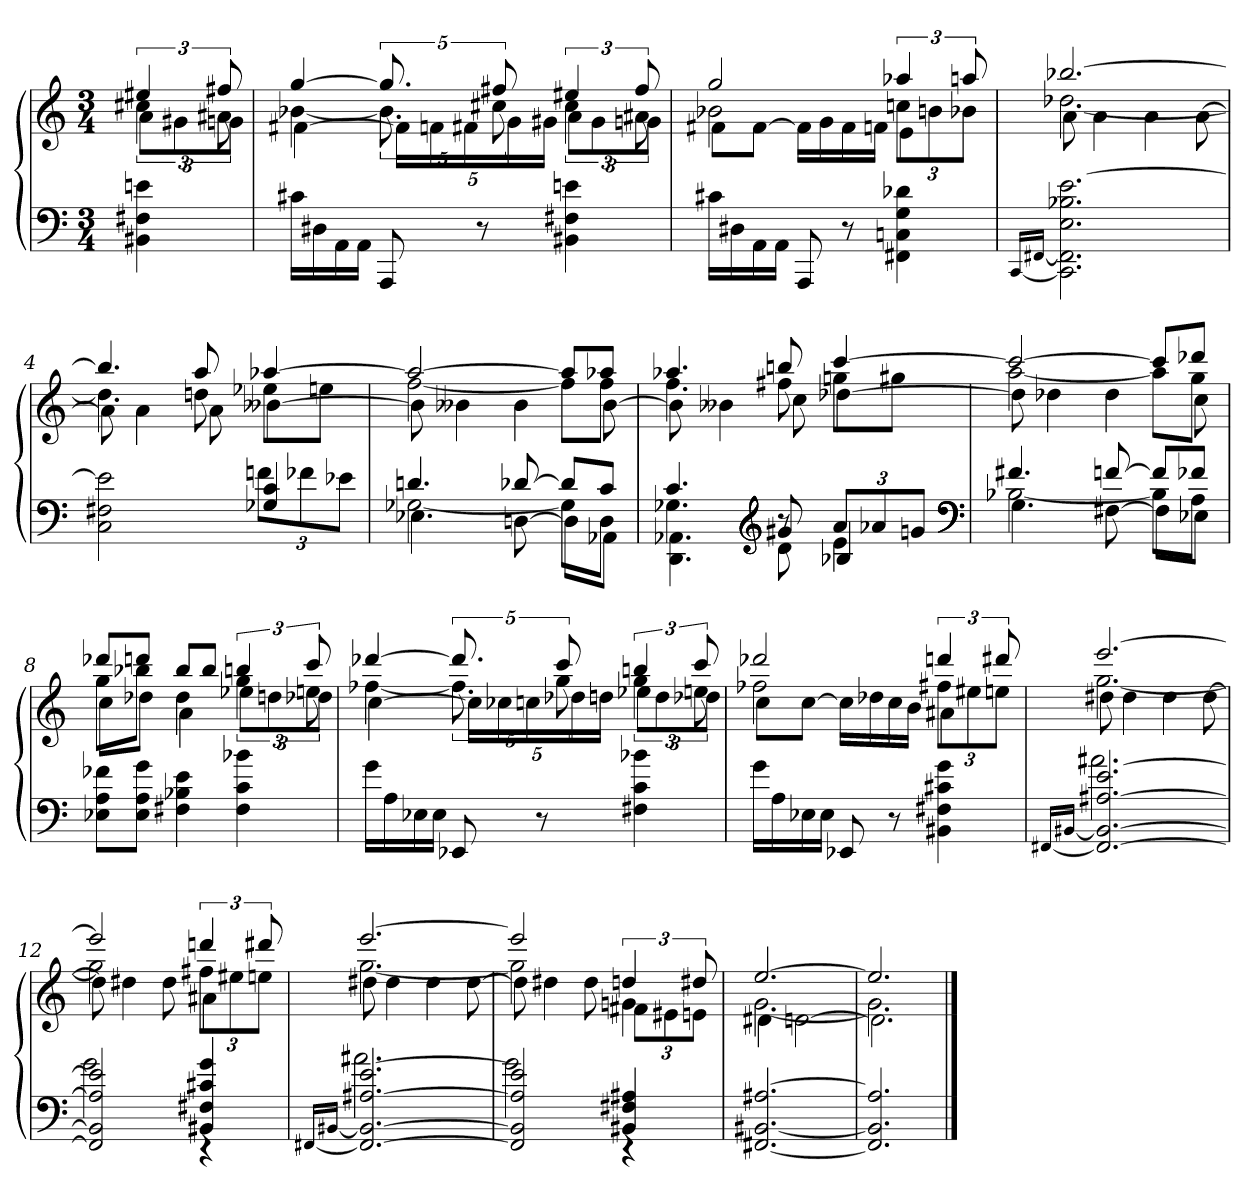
**kern	**kern
*part1	*part1
*staff2	*staff1
*clefF4	*clefG2
*k[]	*k[]
*M3/4	*M3/4
=	=
*	*^
*	*	*^
4BB#X 4F#X 4en	6ee#X	6cc#X	12a\L
.	.	.	12g#X\
.	12ff#X	12a#X	12gn\J
=1	=1	=1	=1
16c#XLL	[4gg	[4b-X	[4f#X\
16D#X	.	.	.
16AA	.	.	.
16AAJJ	.	.	.
8AAA	10.gg]	10.b-]	20f#\LL]
.	.	.	20fn\
.	.	.	20f#X\
8r	.	.	.
.	10ff#X	10cc#X	20g\
.	.	.	20g#X\JJ
4BB#X 4F#X 4en	6ee#X	6cc#	12a\L
.	.	.	12g#\
.	12ff#	12a#X	12gn\J
=2	=2	=2	=2
16c#XLL	2gg	2b-X	8f#X\L
16D#X	.	.	.
16AA	.	.	[8f#\J
16AAJJ	.	.	.
8AAA	.	.	16f#\LL]
.	.	.	16g\
8r	.	.	16f#\
.	.	.	16fn\JJ
4FF#X 4Cn 4G 4d-X	6aa-X	12ccnL	4e\
.	.	12bn	.
.	12aan	12b-XJ	.
=3	=3	=3	=3
[16qqCC/LL	.	.	.
[16qqFF#X/JJ	.	.	.
2.CC] 2.FF#] 2.E 2.B-X [2.e	[2.bb-X	[2.dd-X	8a\
.	.	.	4a\
.	.	.	4a\
.	.	.	[8a\
=4	=4	=4	=4
*^	*	*	*
2C 2F#X 2e]	2ryy	4.bb-]	4.dd-]	8a\]
.	.	.	.	4a\
.	.	8aa	8ddn	8a\
4G-X 4c	12fnL	[4aa-X	8ee-XL	[4b--X\
.	12f-X	.	.	.
.	.	.	8eenJ	.
.	12e-XJ	.	.	.
=5	=5	=5	=5	=5
*	*^	*	*	*
4.dn	[2G-X	4.E-X\	2aa-_	[2ff	8b--\]
.	.	.	.	.	4b--X\
[8d-X	.	[8Dn\	.	.	4b--\
8d-L]	8G-L]	8D\L]	8aa-L]	8ffL]	.
8cJ	8DJ	8AA-X\J	8aa-XJ	8ffJ	[8b--\
=6	=6	=6	=6	=6	=6
4.c	4.G-X	4.DD\ 4.AA-X\	4.aa-X	4.ff	8b--\]
.	.	.	.	.	4b--X\
*clefG2	*	*	*	*	*
8g#X	8d	8r	8bbn	8ff#X	8cc\
12aL	4e	4B-X/	[4ccc	8ggnL	[4dd-X\
12a-X	.	.	.	.	.
.	.	.	.	8gg#XJ	.
12gnJ	.	.	.	.	.
*clefF4	*	*	*	*	*
=7	=7	=7	=7	=7	=7
4.f#X	[2B-X	4.G\	2ccc_	[2aa	8dd-\]
.	.	.	.	.	4dd-X\
[8fn	.	[8F#X\	.	.	4dd-\
8fL]	8B-L]	8F#\L]	8cccL]	8aaL]	.
8f-XJ	8AJ	8E-X\J	8ddd-XJ	8ggJ	8cc\
*v	*v	*v	*	*	*
=8	=8	=8	=8
8E-X 8A 8f-XL	8ddd-XL	8ggL	8cc\L
8E- 8A 8gJ	8dddnJ	8bb-XJ	8dd-X\J
4F#X 4B-X 4e	8bb-L	4dd-	4a\
.	8bb-J	.	.
4F# 4c 4b-X	6bbn	6gg	12ee-X\L
.	.	.	12ddn\
.	12ccc	12een	12dd-X\J
=9	=9	=9	=9
16gLL	[4ddd-X	[4ff-X	[4cc\
16A	.	.	.
16E-X	.	.	.
16E-JJ	.	.	.
8EE-X	10.ddd-]	10.ff-]	20cc\LL]
.	.	.	20cc-X\
.	.	.	20ccn\
8r	.	.	.
.	10ccc	10gg	20dd-X\
.	.	.	20ddn\JJ
4F#X 4c 4b-X	6bbn	6gg	12ee-X\L
.	.	.	12dd\
.	12ccc	12een	12dd-X\J
=10	=10	=10	=10
16gLL	2ddd-X	2ff-X	8cc\L
16A	.	.	.
16E-X	.	.	[8cc\J
16E-JJ	.	.	.
8EE-X	.	.	16cc\LL]
.	.	.	16dd-X\
8r	.	.	16cc\
.	.	.	16b\JJ
4BB#X 4F#X 4c#X 4g	6dddn	12ff#XL	4a#X\
.	.	12ee#X	.
.	12ddd#X	12eenJ	.
=11	=11	=11	=11
[16qqFF#X/LL	.	.	.
[16qqBB#X/JJ	.	.	.
*^	*	*	*
2.FF#_ 2.BB#_ [2.A#X [2.e	2.a#X	[2.eee	[2.gg	8dd#X\
.	.	.	.	4dd#\
.	.	.	.	4dd#\
.	.	.	.	[8dd#\
=12	=12	=12	=12	=12
2FF#] 2BB#] 2A#] 2e]	2g	2eee]	2gg]	8dd#\]
.	.	.	.	4dd#X\
.	.	.	.	8dd#\
4BB#X 4F#X 4c#X 4g	4rEE	6dddn	12ff#XL	4a#X\
.	.	.	12ee#X	.
.	.	12ddd#X	12eenJ	.
=13	=13	=13	=13	=13
[16qqFF#X/LL	.	.	.	.
[16qqBB#X/JJ	.	.	.	.
2.FF#_ 2.BB#_ [2.A#X [2.e	2.a#X	[2.eee	[2.gg	8dd#X\
.	.	.	.	4dd#\
.	.	.	.	4dd#\
.	.	.	.	[8dd#\
=14	=14	=14	=14	=14
2FF#] 2BB#] 2A#] 2e]	2g	2eee]	2gg]	8dd#\]
.	.	.	.	4dd#X\
.	.	.	.	8dd#\
4BB#X 4F#X 4A#X	4rEE	6ddn	4gn	12f#X\L
.	.	.	.	12e#X\
.	.	12dd#X	.	12en\J
*v	*v	*	*	*
=15	=15	=15	=15
[2.FF#X [2.BB#X [2.A#X	[2.ee	[2.g	4d#X\
.	.	.	[2dn\
=16	=16	=16	=16
2.FF#] 2.BB#] 2.A#]	2.ee]	2.g]	2.d\]
*	*v	*v	*v
==	==
*-	*-
